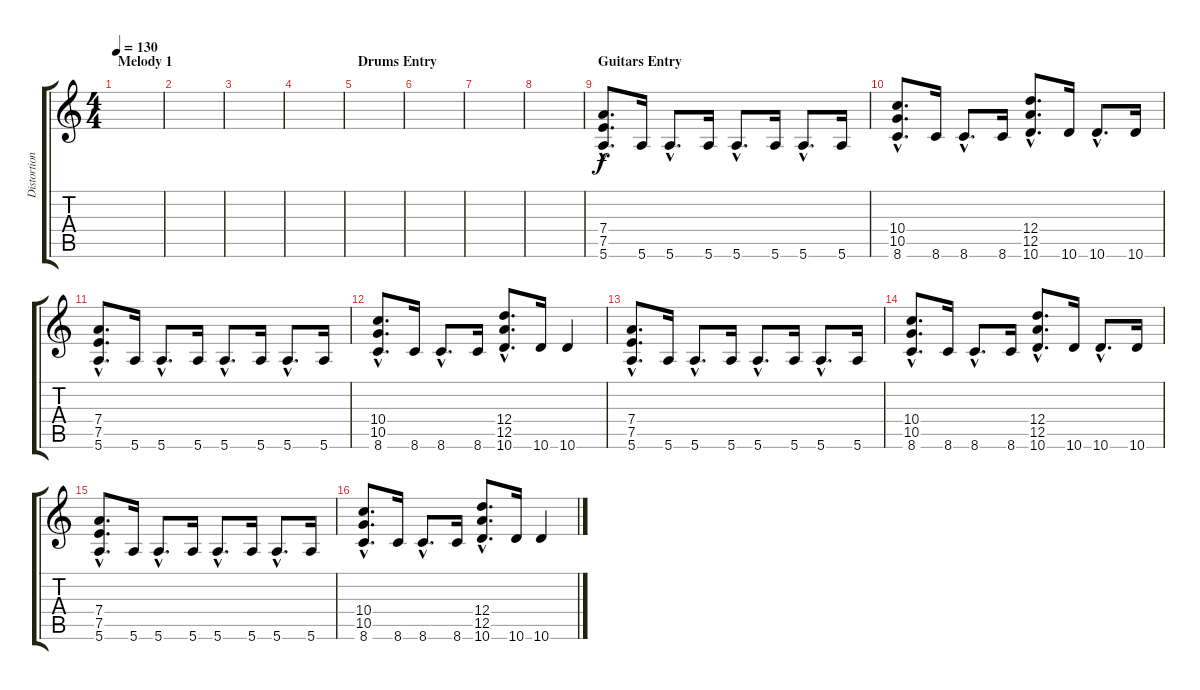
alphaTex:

\track ("Distortion Guitar - Lead" "Distortion") {instrument distortionguitar}
\staff {score tabs}
\tuning (E4 B3 G3 D3 A2 E2) {hide}
\ts (4 4)
\section ("" "Melody 1")
\tempo 130
\clef g2
\ks c
|
|
|
|
\section ("" "Drums Entry")
|
|
|
|
\section ("" "Guitars Entry")
(7.4{hac} 7.5{hac} 5.6{hac}).8{d} 5.6.16 5.6{hac}.8{d} 5.6.16 5.6{hac}.8{d} 5.6.16 5.6{hac}.8{d} 5.6.16 |
(10.4{hac} 10.5{hac} 8.6{hac}).8{d} 8.6.16 8.6{hac}.8{d} 8.6.16 (12.4{hac} 12.5{hac} 10.6{hac}).8{d} 10.6.16 10.6{hac}.8{d} 10.6.16 |
(7.4{hac} 7.5{hac} 5.6{hac}).8{d} 5.6.16 5.6{hac}.8{d} 5.6.16 5.6{hac}.8{d} 5.6.16 5.6{hac}.8{d} 5.6.16 |
(10.4{hac} 10.5{hac} 8.6{hac}).8{d} 8.6.16 8.6{hac}.8{d} 8.6.16 (12.4{hac} 12.5{hac} 10.6{hac}).8{d} 10.6.16 10.6.4 |
(7.4{hac} 7.5{hac} 5.6{hac}).8{d} 5.6.16 5.6{hac}.8{d} 5.6.16 5.6{hac}.8{d} 5.6.16 5.6{hac}.8{d} 5.6.16 |
(10.4{hac} 10.5{hac} 8.6{hac}).8{d} 8.6.16 8.6{hac}.8{d} 8.6.16 (12.4{hac} 12.5{hac} 10.6{hac}).8{d} 10.6.16 10.6{hac}.8{d} 10.6.16 |
(7.4{hac} 7.5{hac} 5.6{hac}).8{d} 5.6.16 5.6{hac}.8{d} 5.6.16 5.6{hac}.8{d} 5.6.16 5.6{hac}.8{d} 5.6.16 |
(10.4{hac} 10.5{hac} 8.6{hac}).8{d} 8.6.16 8.6{hac}.8{d} 8.6.16 (12.4{hac} 12.5{hac} 10.6{hac}).8{d} 10.6.16 10.6.4
